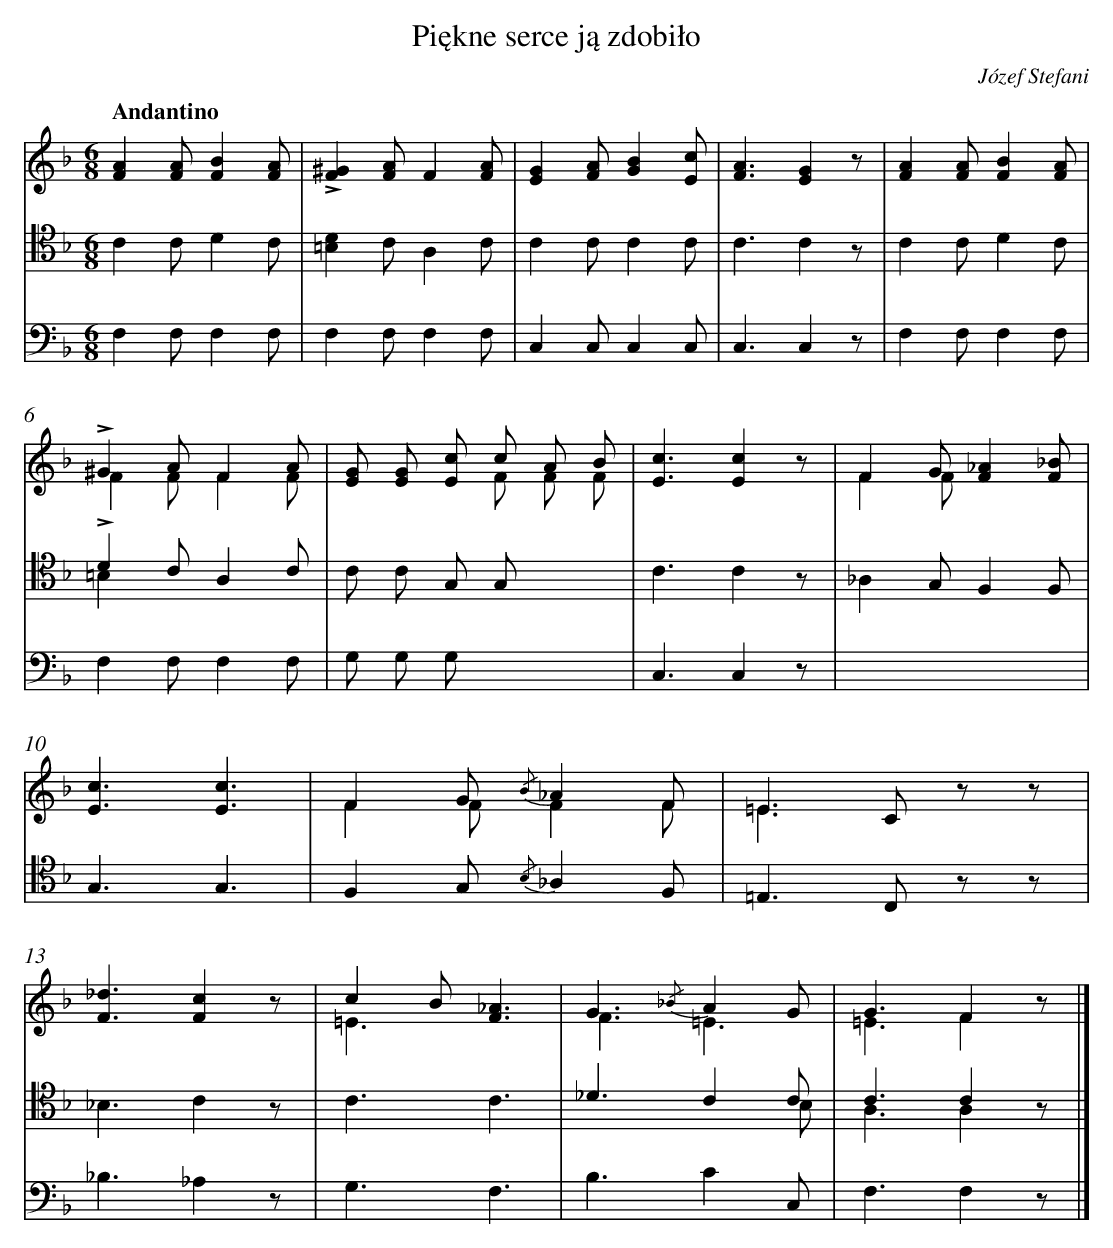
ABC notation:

X:1
T: Piękne serce ją zdobiło
C: Józef Stefani
L: 1/4
M: 6/8
Q: "Andantino"
V: 1 clef=treble
V: 2 clef=tenor
V: 3 clef=bass
K: F
[V:1] [FA][F/A/][FB][F/A/] |
[V:2] CC/DC/ |
[V:3] F,F,/F,F,/ |
[V:1] !accent![F^G][F/A/]F[F/A/] |
[V:2] [=B,D]C/A,C/ |
[V:3] F,F,/F,F,/ |
[V:1] [EG][F/A/][GB][E/c/] |
[V:2] CC/CC/ |
[V:3] C,C,/C,C,/ |
[V:1] [F3/A3/][EG]z/ |
[V:2] C3/Cz/ |
[V:3] C,3/C,z/ |
[V:1] [FA][F/A/][FB][F/A/] |
[V:2] CC/DC/ |
[V:3] F,F,/F,F,/ |
[V:1] !accent!^GA/FA/ & FF/FF/ |
[V:2] !accent!DC/A,C/ & =B,x2 |
[V:3] F,F,/F,F,/ |
[V:1] [E/G/] [E/G/] [E/c/] c/ A/ B/ & x>F F/ F/ |
[V:2] C/ C/ G,/ G,/x |
[V:3] G,/ G,/ G,/ x/x |
[V:1] [E3/c3/][Ec]z/ |
[V:2] C3/Cz/ |
[V:3] C,3/C,z/ |
[V:1] FG/[F_A][F/_B/] & FF/x3/ |
[V:2] _A,G,/F,F,/ |
[V:3] x3 |
[V:1] [E3/c3/][E3/c3/] |
[V:2] G,3/G,3/ |
[V:3] x3 |
[V:1] FG/ {/B}_AF/ & FF/FF/ |
[V:2] F,G,/ {/B,}_A,F,/ |
[V:3] x3 |
[V:1] =E>C z/ z/ & =E3/x3/ |
[V:2] =E,>C, z/ z/ |
[V:3] x3 |
[V:1] [F3/_d3/][Fc]z/ |
[V:2] _B,3/Cz/ |
[V:3] _B,3/_A,z/ |
[V:1] cB/[F3/_A3/] & =E3/x3/ |
[V:2] C3/C3/ |
[V:3] G,3/F,3/ |
[V:1] G3/{/_B}AG/ & F3/=E3/ |
[V:2] _D3/CC/ & x3/xB,/ |
[V:3] B,3/CC,/ |
[V:1] G3/Fz/ & =E3/Fx/ |]
[V:2] C3/Cz/ & A,3/A,x/ |]
[V:3] F,3/F,z/ |]
